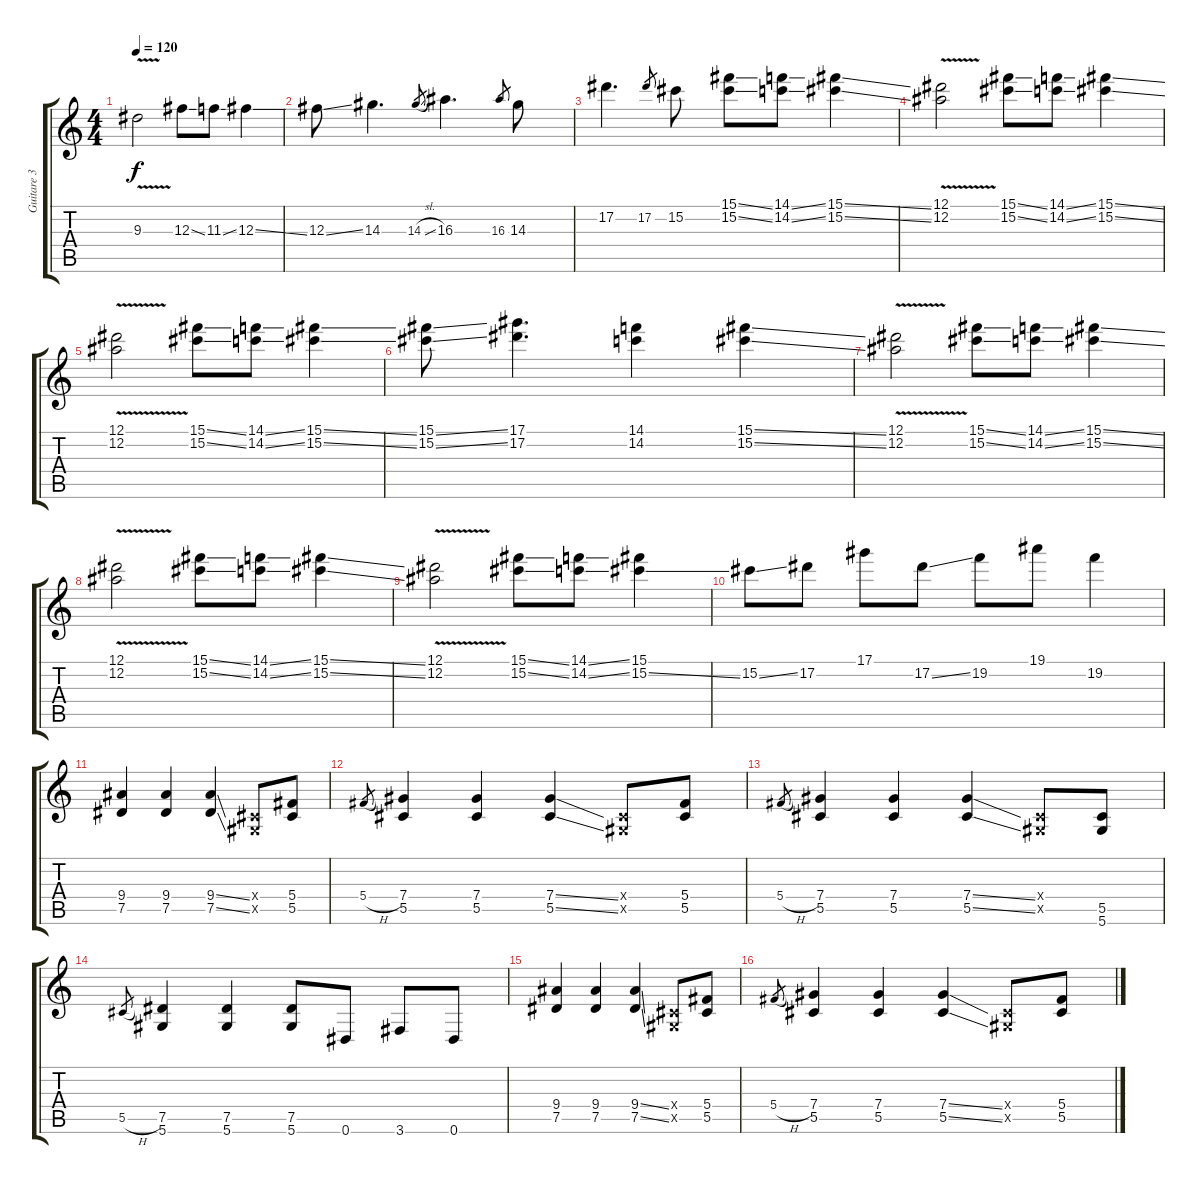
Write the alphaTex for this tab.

\track ("Guitare 3 (Kirk)" "Guitare 3 ") {instrument electricguitarclean}
\staff {score tabs}
\tuning (Eb4 Bb3 Gb3 Db3 Ab2 Eb2) {hide}
\ts (4 4)
\tempo 120
\clef g2
\ks c
9.3{v}.2{dy f} 12.3{ss}.8 11.3{ss}.8 12.3{ss}.4 |
12.3{ss}.8 14.3.4{d} 14.3{sl}.8{gr} 16.3.4{d} 16.3.8{gr} 14.3.8 |
17.2.4{d} 17.2.8{gr} 15.2.8 (15.1{ss} 15.2{ss}).8 (14.1{ss} 14.2{ss}).8 (15.1{ss} 15.2{ss}).4 |
(12.1{v} 12.2{v}).2 (15.1{ss} 15.2{ss}).8 (14.1{ss} 14.2{ss}).8 (15.1{ss} 15.2{ss}).4 |
(12.1{v} 12.2{v}).2 (15.1{ss} 15.2{ss}).8 (14.1{ss} 14.2{ss}).8 (15.1{ss} 15.2{ss}).4 |
(15.1{ss} 15.2{ss}).8 (17.1 17.2).4{d} (14.1 14.2).4 (15.1{ss} 15.2{ss}).4 |
(12.1{v} 12.2{v}).2 (15.1{ss} 15.2{ss}).8 (14.1{ss} 14.2{ss}).8 (15.1{ss} 15.2{ss}).4 |
(12.1{v} 12.2{v}).2 (15.1{ss} 15.2{ss}).8 (14.1{ss} 14.2{ss}).8 (15.1{ss} 15.2{ss}).4 |
(12.1{v} 12.2{v}).2 (15.1{ss} 15.2{ss}).8 (14.1{ss} 14.2{ss}).8 (15.1 15.2{ss}).4 |
15.2{ss}.8 17.2.8 17.1.8 17.2{ss}.8 19.2.8 19.1.8 19.2.4 |
(9.4 7.5).4 (9.4 7.5).4 (9.4{ss} 7.5{ss}).4 (0.4{x} 0.5{x}).8 (5.4 5.5).8 |
5.4{h}.8{gr} (7.4 5.5).4 (7.4 5.5).4 (7.4{ss} 5.5{ss}).4 (0.4{x} 0.5{x}).8 (5.4 5.5).8 |
5.4{h}.8{gr} (7.4 5.5).4 (7.4 5.5).4 (7.4{ss} 5.5{ss}).4 (0.4{x} 0.5{x}).8 (5.5 5.6).8 |
5.5{h}.8{gr} (7.5 5.6).4 (7.5 5.6).4 (7.5 5.6).8 0.6.8 3.6.8 0.6.8 |
(9.4 7.5).4 (9.4 7.5).4 (9.4{ss} 7.5{ss}).4 (0.4{x} 0.5{x}).8 (5.4 5.5).8 |
5.4{h}.8{gr} (7.4 5.5).4 (7.4 5.5).4 (7.4{ss} 5.5{ss}).4 (0.4{x} 0.5{x}).8 (5.4 5.5).8
